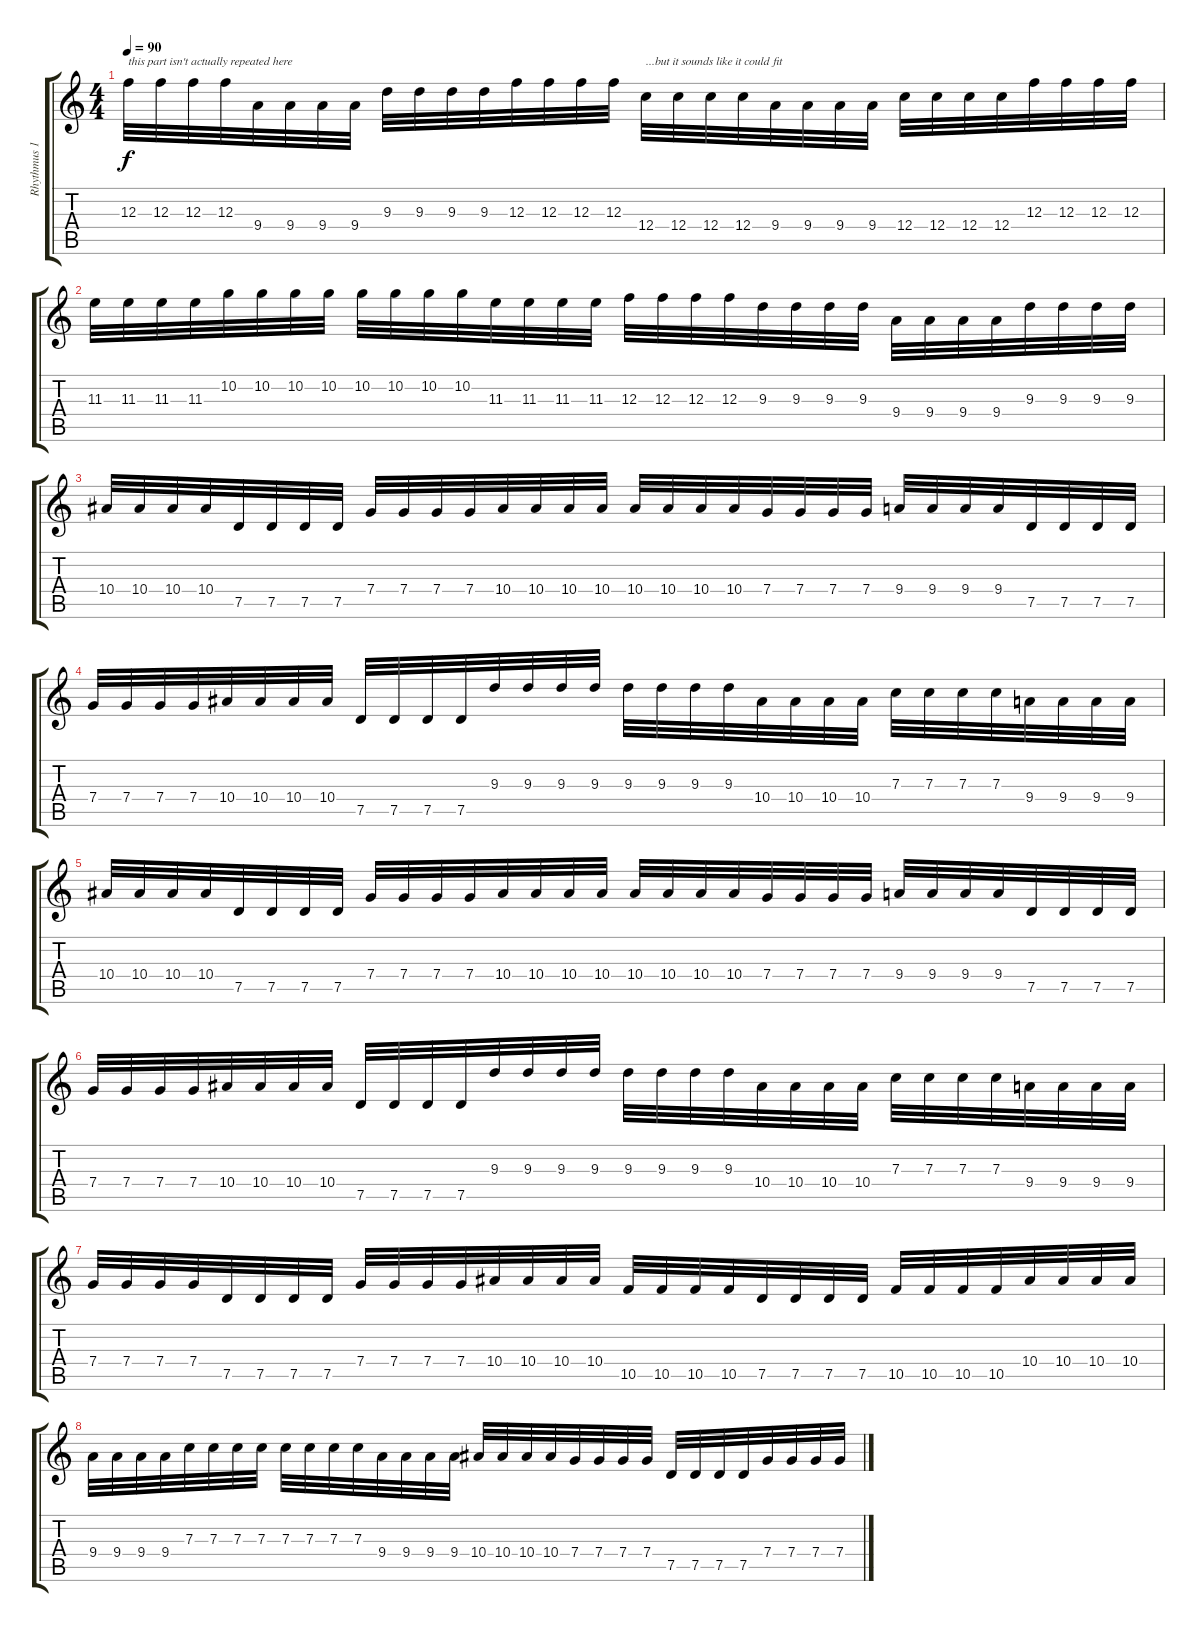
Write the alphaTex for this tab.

\track ("Rhythmus 1" "Rhythmus 1") {instrument distortionguitar}
\staff {score tabs}
\tuning (D4 A3 F3 C3 G2 D2) {hide}
\ts (4 4)
\tempo 90
\clef g2
\ks c
12.3.32{txt "this part isn't actually repeated here" dy f} 12.3.32 12.3.32 12.3.32 9.4.32 9.4.32 9.4.32 9.4.32 9.3.32 9.3.32 9.3.32 9.3.32 12.3.32 12.3.32 12.3.32 12.3.32 12.4.32{txt "...but it sounds like it could fit"} 12.4.32 12.4.32 12.4.32 9.4.32 9.4.32 9.4.32 9.4.32 12.4.32 12.4.32 12.4.32 12.4.32 12.3.32 12.3.32 12.3.32 12.3.32 |
11.3.32 11.3.32 11.3.32 11.3.32 10.2.32 10.2.32 10.2.32 10.2.32 10.2.32 10.2.32 10.2.32 10.2.32 11.3.32 11.3.32 11.3.32 11.3.32 12.3.32 12.3.32 12.3.32 12.3.32 9.3.32 9.3.32 9.3.32 9.3.32 9.4.32 9.4.32 9.4.32 9.4.32 9.3.32 9.3.32 9.3.32 9.3.32 |
10.4.32 10.4.32 10.4.32 10.4.32 7.5.32 7.5.32 7.5.32 7.5.32 7.4.32 7.4.32 7.4.32 7.4.32 10.4.32 10.4.32 10.4.32 10.4.32 10.4.32 10.4.32 10.4.32 10.4.32 7.4.32 7.4.32 7.4.32 7.4.32 9.4.32 9.4.32 9.4.32 9.4.32 7.5.32 7.5.32 7.5.32 7.5.32 |
7.4.32 7.4.32 7.4.32 7.4.32 10.4.32 10.4.32 10.4.32 10.4.32 7.5.32 7.5.32 7.5.32 7.5.32 9.3.32 9.3.32 9.3.32 9.3.32 9.3.32 9.3.32 9.3.32 9.3.32 10.4.32 10.4.32 10.4.32 10.4.32 7.3.32 7.3.32 7.3.32 7.3.32 9.4.32 9.4.32 9.4.32 9.4.32 |
10.4.32 10.4.32 10.4.32 10.4.32 7.5.32 7.5.32 7.5.32 7.5.32 7.4.32 7.4.32 7.4.32 7.4.32 10.4.32 10.4.32 10.4.32 10.4.32 10.4.32 10.4.32 10.4.32 10.4.32 7.4.32 7.4.32 7.4.32 7.4.32 9.4.32 9.4.32 9.4.32 9.4.32 7.5.32 7.5.32 7.5.32 7.5.32 |
7.4.32 7.4.32 7.4.32 7.4.32 10.4.32 10.4.32 10.4.32 10.4.32 7.5.32 7.5.32 7.5.32 7.5.32 9.3.32 9.3.32 9.3.32 9.3.32 9.3.32 9.3.32 9.3.32 9.3.32 10.4.32 10.4.32 10.4.32 10.4.32 7.3.32 7.3.32 7.3.32 7.3.32 9.4.32 9.4.32 9.4.32 9.4.32 |
7.4.32 7.4.32 7.4.32 7.4.32 7.5.32 7.5.32 7.5.32 7.5.32 7.4.32 7.4.32 7.4.32 7.4.32 10.4.32 10.4.32 10.4.32 10.4.32 10.5.32 10.5.32 10.5.32 10.5.32 7.5.32 7.5.32 7.5.32 7.5.32 10.5.32 10.5.32 10.5.32 10.5.32 10.4.32 10.4.32 10.4.32 10.4.32 |
9.4.32 9.4.32 9.4.32 9.4.32 7.3.32 7.3.32 7.3.32 7.3.32 7.3.32 7.3.32 7.3.32 7.3.32 9.4.32 9.4.32 9.4.32 9.4.32 10.4.32 10.4.32 10.4.32 10.4.32 7.4.32 7.4.32 7.4.32 7.4.32 7.5.32 7.5.32 7.5.32 7.5.32 7.4.32 7.4.32 7.4.32 7.4.32
